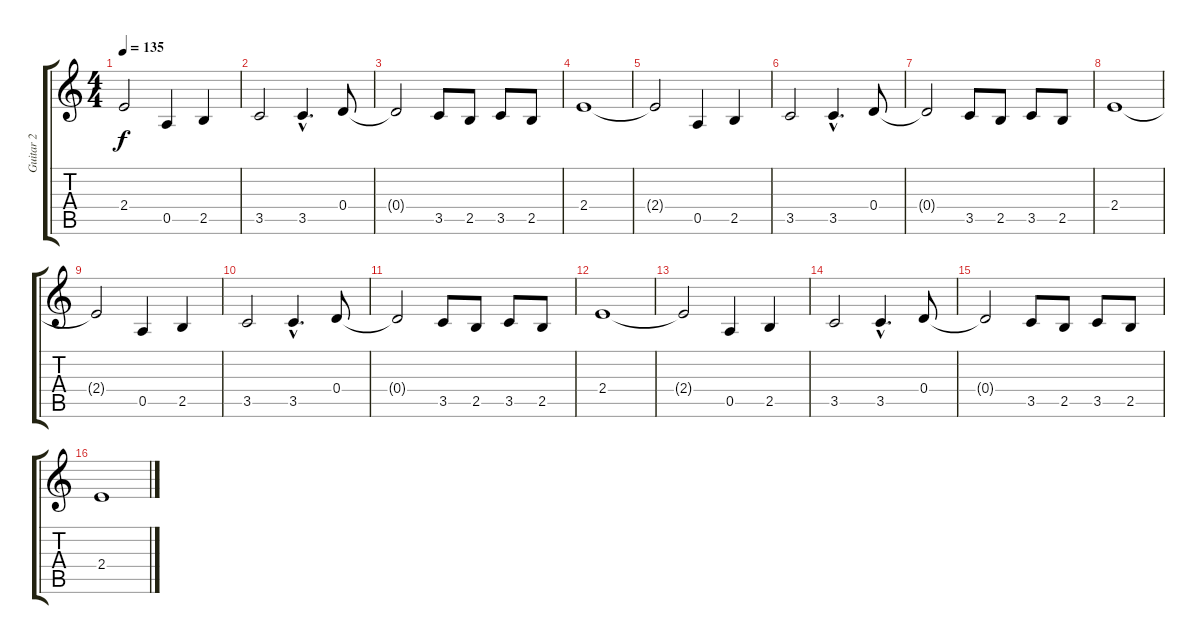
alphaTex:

\track ("Guitar 2" "Guitar 2") {instrument overdrivenguitar}
\staff {score tabs}
\tuning (E4 B3 G3 D3 A2 E2) {hide}
\ts (4 4)
\tempo 135
\clef g2
\ks c
2.4{t}.2{dy f} 0.5.4 2.5.4 |
3.5.2 3.5{hac}.4{d} 0.4.8 |
0.4{t}.2 3.5.8 2.5.8 3.5.8 2.5.8 |
2.4.1 |
2.4{t}.2 0.5.4 2.5.4 |
3.5.2 3.5{hac}.4{d} 0.4.8 |
0.4{t}.2 3.5.8 2.5.8 3.5.8 2.5.8 |
2.4.1 |
2.4{t}.2 0.5.4 2.5.4 |
3.5.2 3.5{hac}.4{d} 0.4.8 |
0.4{t}.2 3.5.8 2.5.8 3.5.8 2.5.8 |
2.4.1 |
2.4{t}.2 0.5.4 2.5.4 |
3.5.2 3.5{hac}.4{d} 0.4.8 |
0.4{t}.2 3.5.8 2.5.8 3.5.8 2.5.8 |
2.4.1{volume 10}
